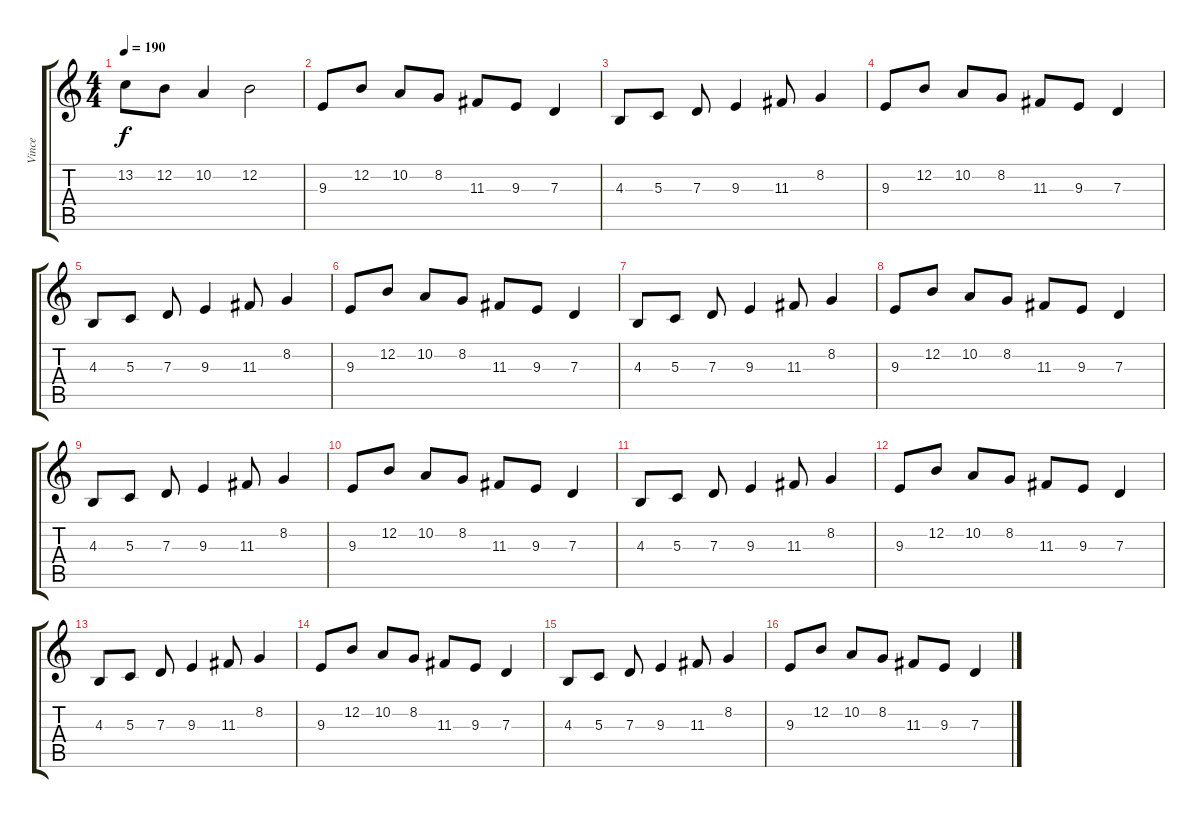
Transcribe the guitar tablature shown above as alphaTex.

\track ("Vince" "Vince") {instrument lead1square}
\staff {score tabs}
\tuning (E4 B3 G3 D3 A2 E2) {hide}
\ts (4 4)
\tempo 190
\clef g2
\ks c
13.2.8{dy f} 12.2.8 10.2.4 12.2.2 |
9.3.8 12.2.8 10.2.8 8.2.8 11.3.8 9.3.8 7.3.4 |
4.3.8 5.3.8 7.3.8 9.3.4 11.3.8 8.2.4 |
9.3.8 12.2.8 10.2.8 8.2.8 11.3.8 9.3.8 7.3.4 |
4.3.8 5.3.8 7.3.8 9.3.4 11.3.8 8.2.4 |
9.3.8 12.2.8 10.2.8 8.2.8 11.3.8 9.3.8 7.3.4 |
4.3.8 5.3.8 7.3.8 9.3.4 11.3.8 8.2.4 |
9.3.8 12.2.8 10.2.8 8.2.8 11.3.8 9.3.8 7.3.4 |
4.3.8 5.3.8 7.3.8 9.3.4 11.3.8 8.2.4 |
9.3.8 12.2.8 10.2.8 8.2.8 11.3.8 9.3.8 7.3.4 |
4.3.8 5.3.8 7.3.8 9.3.4 11.3.8 8.2.4 |
9.3.8 12.2.8 10.2.8 8.2.8 11.3.8 9.3.8 7.3.4 |
4.3.8 5.3.8 7.3.8 9.3.4 11.3.8 8.2.4 |
9.3.8 12.2.8 10.2.8 8.2.8 11.3.8 9.3.8 7.3.4 |
4.3.8 5.3.8 7.3.8 9.3.4 11.3.8 8.2.4 |
9.3.8 12.2.8 10.2.8 8.2.8 11.3.8 9.3.8 7.3.4
